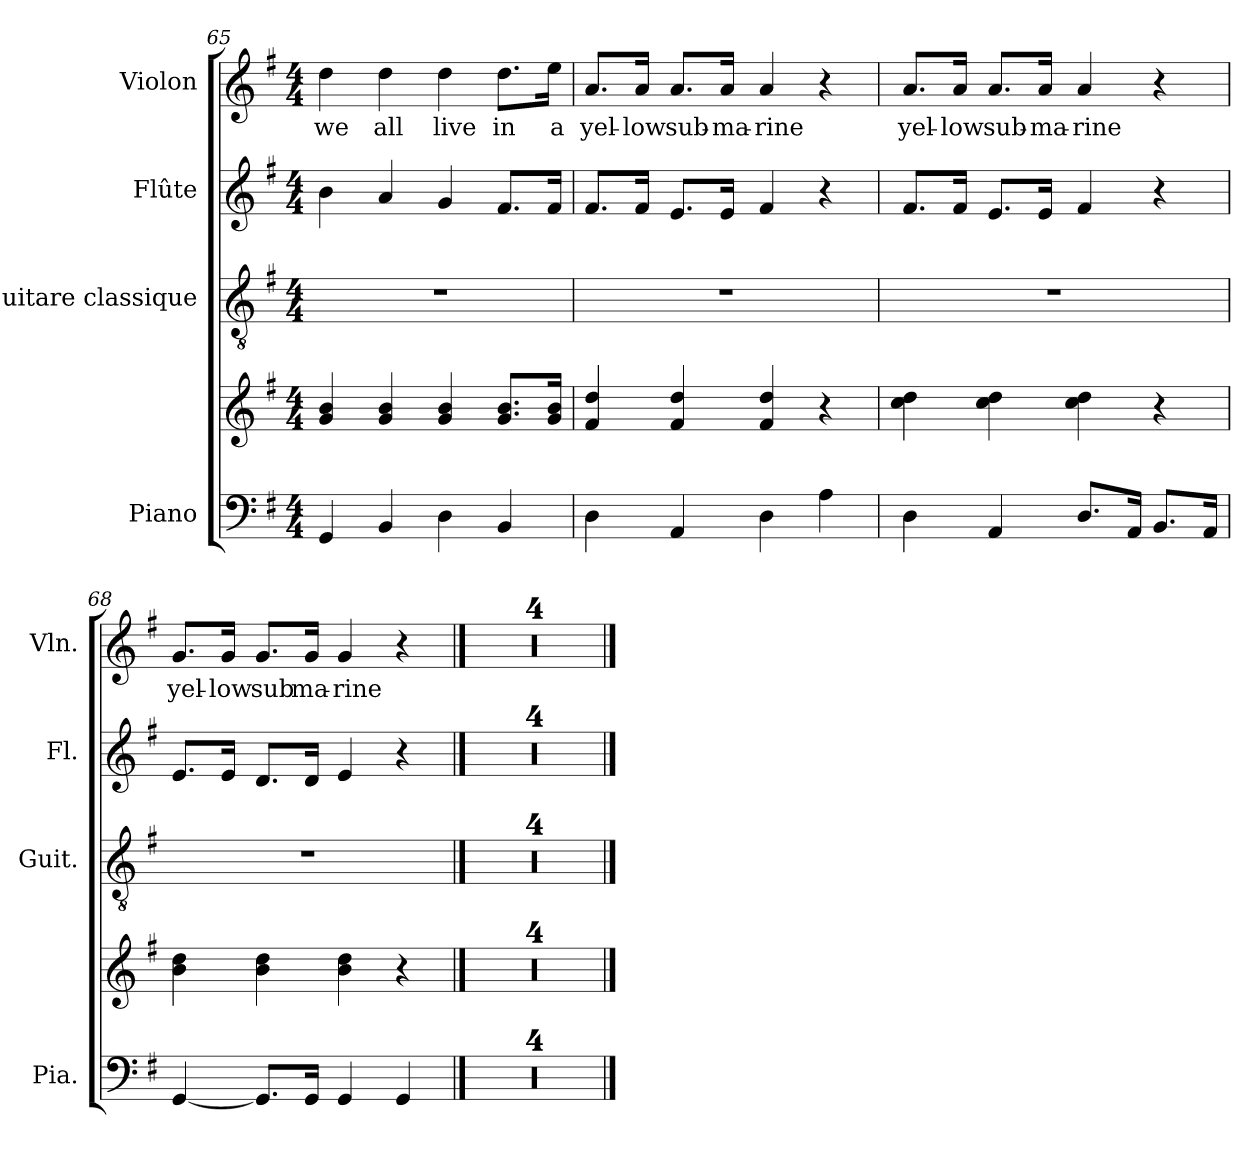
**kern	**kern	**kern	**kern	**kern	**text
*part4	*part4	*part3	*part2	*part1	*part1
*staff5	*staff4	*staff3	*staff2	*staff1	*staff1
*I"Piano	*	*I"Guitare classique	*I"Flûte	*I"Violon	*
*I'Pia.	*	*I'Guit.	*I'Fl.	*I'Vln.	*
*clefF4	*clefG2	*clefGv2	*clefG2	*clefG2	*
*k[f#]	*k[f#]	*k[f#]	*k[f#]	*k[f#]	*
*M4/4	*M4/4	*M4/4	*M4/4	*M4/4	*
=65	=65	=65	=65	=65	=65
!	!	!	!	!	!LO:LY:b
4GG/	4g/ 4b/	1r	4b\	4dd\	we
!	!	!	!	!	!LO:LY:b
4BB/	4g/ 4b/	.	4a/	4dd\	all
!	!	!	!	!	!LO:LY:b
4D\	4g/ 4b/	.	4g/	4dd\	live
!	!	!	!	!	!LO:LY:b
4BB/	8.g/ 8.b/L	.	8.f#/L	8.dd\L	in
!	!	!	!	!	!LO:LY:b
.	16g/ 16b/Jk	.	16f#/Jk	16ee\Jk	a
=66	=66	=66	=66	=66	=66
!	!	!	!	!	!LO:LY:b
4D\	4f#/ 4dd/	1r	8.f#/L	8.a/L	yel-
!	!	!	!	!	!LO:LY:b
.	.	.	16f#/Jk	16a/Jk	-low
!	!	!	!	!	!LO:LY:b
4AA/	4f#/ 4dd/	.	8.e/L	8.a/L	sub-
!	!	!	!	!	!LO:LY:b
.	.	.	16e/Jk	16a/Jk	-ma-
!	!	!	!	!	!LO:LY:b
4D\	4f#/ 4dd/	.	4f#/	4a/	-rine
4A\	4r	.	4r	4r	.
!!LO:LB:g=z
=67	=67	=67	=67	=67	=67
!	!	!	!	!	!LO:LY:b
4D\	4cc\ 4dd\	1r	8.f#/L	8.a/L	yel-
!	!	!	!	!	!LO:LY:b
.	.	.	16f#/Jk	16a/Jk	-low
!	!	!	!	!	!LO:LY:b
4AA/	4cc\ 4dd\	.	8.e/L	8.a/L	sub-
!	!	!	!	!	!LO:LY:b
.	.	.	16e/Jk	16a/Jk	-ma-
!	!	!	!	!	!LO:LY:b
8.D/L	4cc\ 4dd\	.	4f#/	4a/	-rine
16AA/Jk	.	.	.	.	.
8.BB/L	4r	.	4r	4r	.
16AA/Jk	.	.	.	.	.
=68	=68	=68	=68	=68	=68
!	!	!	!	!	!LO:LY:b
[4GG/	4b\ 4dd\	1r	8.e/L	8.g/L	yel-
!	!	!	!	!	!LO:LY:b
.	.	.	16e/Jk	16g/Jk	-low
!	!	!	!	!	!LO:LY:b
8.GG/L]	4b\ 4dd\	.	8.d/L	8.g/L	sub
!	!	!	!	!	!LO:LY:b
16GG/Jk	.	.	16d/Jk	16g/Jk	ma-
!	!	!	!	!	!LO:LY:b
4GG/	4b\ 4dd\	.	4e/	4g/	-rine
4GG/	4r	.	4r	4r	.
==69	==69	==69	==69	==69	==69
1r	1r	1r	1r	1r	.
=70	=70	=70	=70	=70	=70
1r	1r	1r	1r	1r	.
=71	=71	=71	=71	=71	=71
1r	1r	1r	1r	1r	.
=72	=72	=72	=72	=72	=72
1r	1r	1r	1r	1r	.
==	==	==	==	==	==
*-	*-	*-	*-	*-	*-
